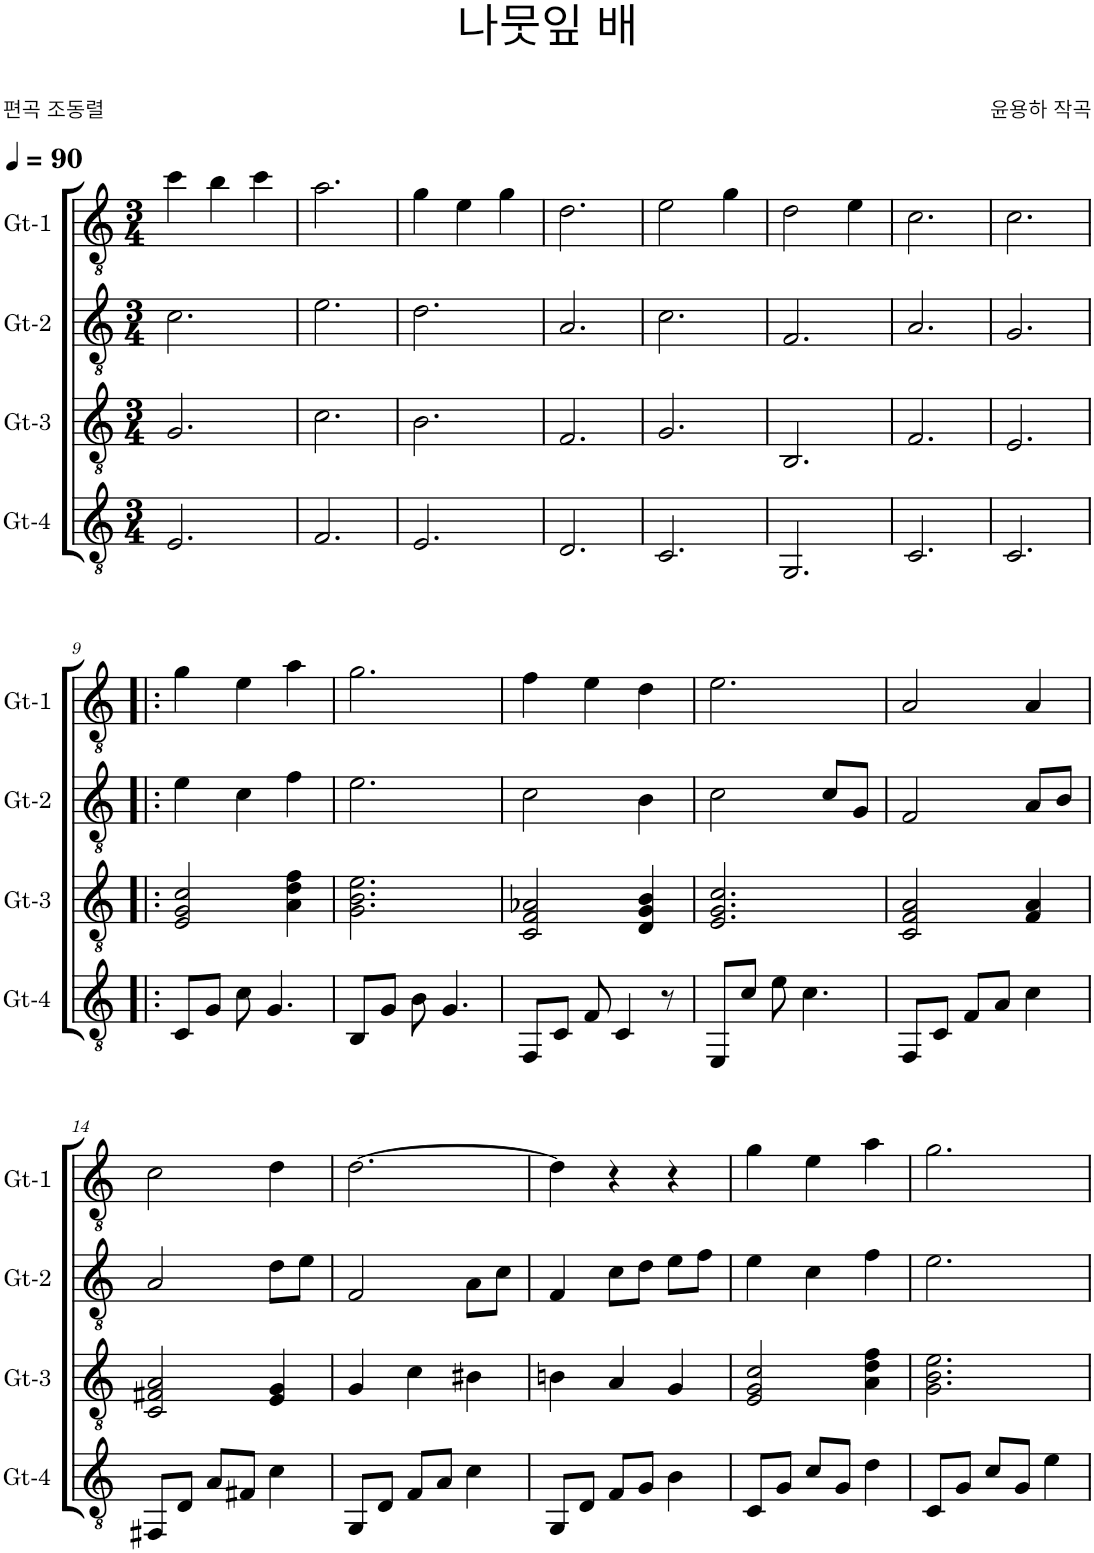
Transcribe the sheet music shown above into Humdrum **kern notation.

**kern	**kern	**kern	**kern
*part4	*part3	*part2	*part1
*staff4	*staff3	*staff2	*staff1
*I"Gt-4	*I"Gt-3	*I"Gt-2	*I"Gt-1
*I'Gt-4	*I'Gt-3	*I'Gt-2	*I'Gt-1
*clefGv2	*clefGv2	*clefGv2	*clefGv2
*k[]	*k[]	*k[]	*k[]
*M3/4	*M3/4	*M3/4	*M3/4
*MM90	*MM90	*MM90	*MM90
=1	=1	=1	=1
2.E/	2.G/	2.c\	4cc\
.	.	.	4b\
.	.	.	4cc\
=2	=2	=2	=2
2.F/	2.c\	2.e\	2.a\
=3	=3	=3	=3
2.E/	2.B\	2.d\	4g\
.	.	.	4e\
.	.	.	4g\
=4	=4	=4	=4
2.D/	2.F/	2.A/	2.d\
=5	=5	=5	=5
2.C/	2.G/	2.c\	2e\
.	.	.	4g\
=6	=6	=6	=6
2.GG/	2.BB/	2.F/	2d\
.	.	.	4e\
=7	=7	=7	=7
2.C/	2.F/	2.A/	2.c\
=8	=8	=8	=8
2.C/	2.E/	2.G/	2.c\
!!LO:LB:g=z
=9!|:	=9!|:	=9!|:	=9!|:
8C/L	2E/ 2G/ 2c/	4e\	4g\
8G/J	.	.	.
8c\	.	4c\	4e\
4.G/	.	.	.
.	4A\ 4d\ 4f\	4f\	4a\
=10	=10	=10	=10
8BB/L	2.G\ 2.B\ 2.e\	2.e\	2.g\
8G/J	.	.	.
8B\	.	.	.
4.G/	.	.	.
=11	=11	=11	=11
8FF/L	2C/ 2F/ 2A-X/	2c\	4f\
8C/J	.	.	.
8F/	.	.	4e\
4C/	.	.	.
.	4D/ 4G/ 4B/	4B\	4d\
8r	.	.	.
=12	=12	=12	=12
8EE/L	2.E/ 2.G/ 2.c/	2c\	2.e\
8c/J	.	.	.
8e\	.	.	.
4.c\	.	.	.
.	.	8c/L	.
.	.	8G/J	.
=13	=13	=13	=13
8FF/L	2C/ 2F/ 2A/	2F/	2A/
8C/J	.	.	.
8F/L	.	.	.
8A/J	.	.	.
4c\	4F/ 4A/	8A/L	4A/
.	.	8B/J	.
!!LO:LB:g=z
=14	=14	=14	=14
8FF#X/L	2C/ 2F#X/ 2A/	2A/	2c\
8D/J	.	.	.
8A/L	.	.	.
8F#X/J	.	.	.
4c\	4E/ 4G/	8d\L	4d\
.	.	8e\J	.
=15	=15	=15	=15
8GG/L	4G/	2F/	[2.d\
8D/J	.	.	.
8F/L	4c\	.	.
8A/J	.	.	.
4c\	4B#X\	8A\L	.
.	.	8c\J	.
=16	=16	=16	=16
8GG/L	4Bn\	4F/	4d\]
8D/J	.	.	.
8F/L	4A/	8c\L	4r
8G/J	.	8d\J	.
4B\	4G/	8e\L	4r
.	.	8f\J	.
=17	=17	=17	=17
8C/L	2E/ 2G/ 2c/	4e\	4g\
8G/J	.	.	.
8c/L	.	4c\	4e\
8G/J	.	.	.
4d\	4A\ 4d\ 4f\	4f\	4a\
=18	=18	=18	=18
8C/L	2.G\ 2.B\ 2.e\	2.e\	2.g\
8G/J	.	.	.
8c/L	.	.	.
8G/J	.	.	.
4e\	.	.	.
=	=	=	=
*-	*-	*-	*-
